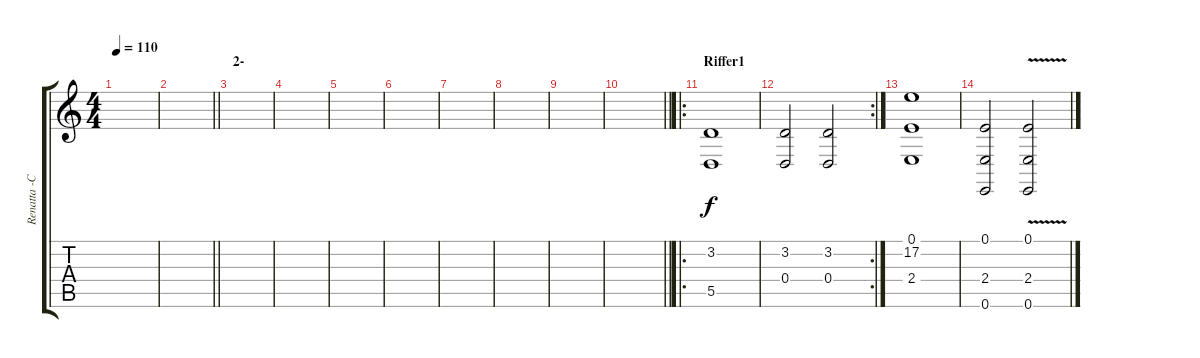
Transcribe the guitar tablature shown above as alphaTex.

\track ("Renatta -CHELLO-" "Renatta -C") {instrument cello}
\staff {score tabs}
\tuning (E4 B3 G3 D3 A2 E2) {hide}
\ts (4 4)
\tempo 110
\clef g2
\ks c
|
\barLineRight lightlight
|
\section ("" "2-")
|
|
|
|
|
|
|
\barLineRight lightlight
|
\ro
\section ("" "Riffer1")
(3.2 5.5).1 |
\rc 2
(3.2 0.4).2 (3.2 0.4).2 |
(0.1 17.2 2.4).1 |
(0.1 2.4 0.6).2 (0.1{v} 2.4 0.6).2
